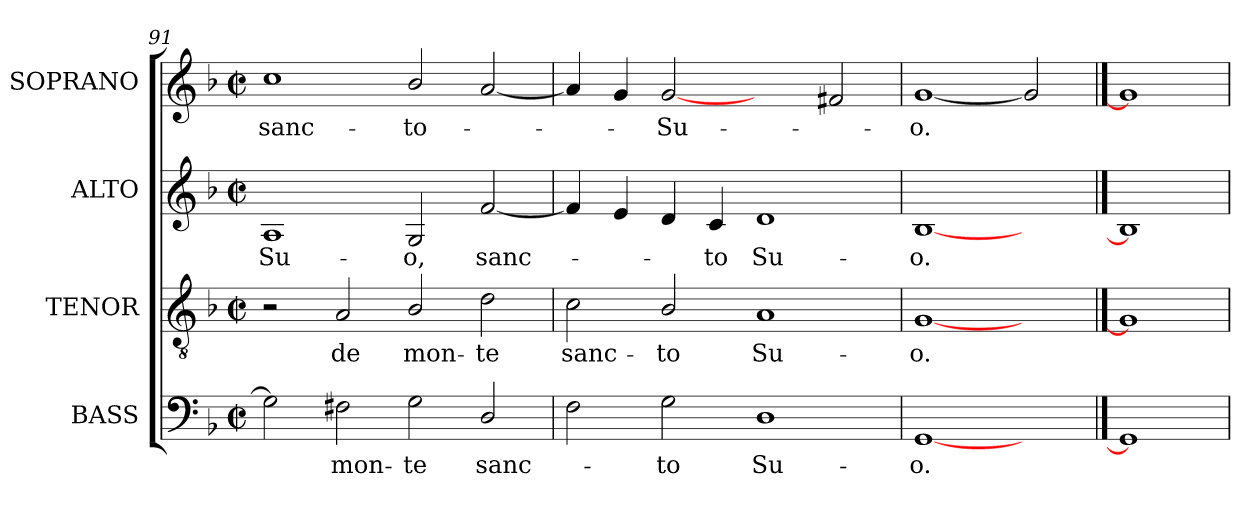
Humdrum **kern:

**kern	**text	**kern	**text	**kern	**text	**kern	**text
*part4	*part4	*part3	*part3	*part2	*part2	*part1	*part1
*staff4	*staff4	*staff3	*staff3	*staff2	*staff2	*staff1	*staff1
*I"BASS	*	*I"TENOR	*	*I"ALTO	*	*I"SOPRANO	*
*I'B.	*	*I'T.	*	*I'A.	*	*I'S.	*
!!LO:LB:g=z
*clefF4	*	*clefGv2	*	*clefG2	*	*clefG2	*
*	*	*ITrd7c12	*	*	*	*	*
*k[b-]	*	*k[b-]	*	*k[b-]	*	*k[b-]	*
*F:	*	*F:	*	*F:	*	*F:	*
*M2/2	*	*M2/2	*	*M2/2	*	*M2/2	*
*met(c|)	*	*met(c|)	*	*met(c|)	*	*met(c|)	*
=91	=91	=91	=91	=91	=91	=91	=91
!	!	!	!	!	!LO:LY:b:color=#000000	!	!
!	!	!	!	!	!	!	!LO:LY:b:color=#000000
2Gi\]	.	2r	.	1Ai	Su-	1cci	sanc-
!	!LO:LY:b:color=#000000	!	!	!	!	!	!
!	!	!	!LO:LY:b:color=#000000	!	!	!	!
2F#Xi\	mon-	2AAi/	de	.	.	.	.
!	!LO:LY:b:color=#000000	!	!	!	!	!	!
!	!	!	!LO:LY:b:color=#000000	!	!	!	!
!	!	!	!	!	!LO:LY:b:color=#000000	!	!
!	!	!	!	!	!	!	!LO:LY:b:color=#000000
2Gi\	-te	2BB-i/	mon-	2Gi/	-o,	2b-i/	-to-
!	!LO:LY:b:color=#000000	!	!	!	!	!	!
!	!	!	!LO:LY:b:color=#000000	!	!	!	!
!	!	!	!	!	!LO:LY:b:color=#000000	!	!
2Di/	sanc-	2Di\	-te	[2fi/	sanc-	[2ai/	.
=92	=92	=92	=92	=92	=92	=92	=92
!	!	!	!LO:LY:b:color=#000000	!	!	!	!
2Fi\	.	2Ci\	sanc-	4fi/]	.	4ai/]	.
.	.	.	.	4ei/	.	4gi/	.
!	!LO:LY:b:color=#000000	!	!	!	!	!	!
!	!	!	!LO:LY:b:color=#000000	!	!	!	!
!	!	!	!	!	!	!	!LO:LY:b:color=#000000
2Gi\	-to	2BB-i/	-to	4di/	.	[2gi	-Su-
!	!	!	!	!	!LO:LY:b:color=#000000	!	!
.	.	.	.	4ci/	-to	.	.
!	!LO:LY:b:color=#000000	!	!	!	!	!	!
!	!	!	!LO:LY:b:color=#000000	!	!	!	!
!	!	!	!	!	!LO:LY:b:color=#000000	!	!
1Di	Su-	1AAi	Su-	1di	Su-	2ryy	.
.	.	.	.	.	.	2f#Xi/	.
=93	=93	=93	=93	=93	=93	=93	=93
!	!LO:LY:b:color=#000000	!	!	!	!	!	!
!	!	!	!LO:LY:b:color=#000000	!	!	!	!
!	!	!	!	!	!LO:LY:b:color=#000000	!	!
!	!	!	!	!	!	!	!LO:LY:b:color=#000000
[1GGi	-o.	[1GGi	-o.	[1B-i	-o.	[1gi	-o.
2ryy	.	2ryy	.	2ryy	.	2gi]	.
==94	==94	==94	==94	==94	==94	==94	==94
1GGi]	.	1GGi]	.	1B-i]	.	1gi]	.
=	=	=	=	=	=	=	=
*-	*-	*-	*-	*-	*-	*-	*-
